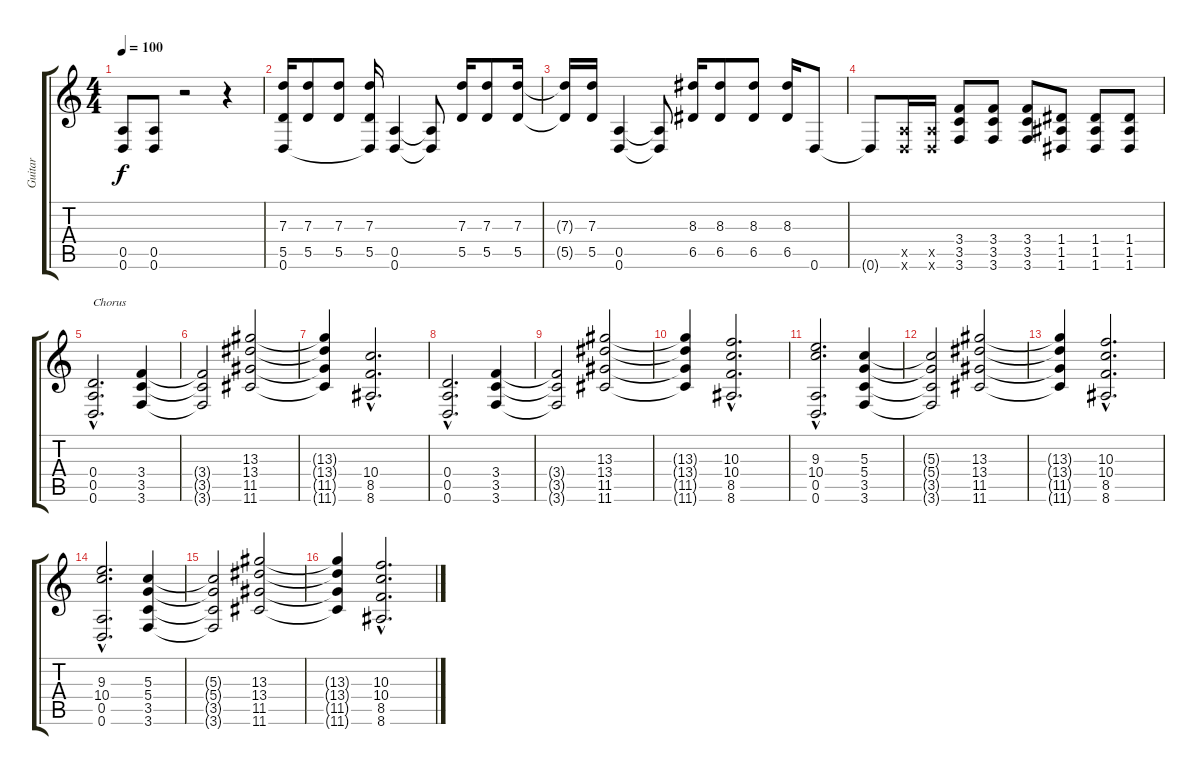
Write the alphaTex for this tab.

\track ("Guitar" "Guitar") {instrument distortionguitar}
\staff {score tabs}
\tuning (E4 B3 G3 D3 A2 D2) {hide}
\ts (4 4)
\tempo 100
\clef g2
\ks c
(0.5 0.6).8{dy f} (0.5 0.6).8 r.2 r.4 |
(7.3 5.5 0.6).16 (7.3 5.5).8 (7.3 5.5).8 (7.3 5.5 0.6{t}).16 (0.5 0.6).4 (0.5{t} 0.6{t}).8 (7.3 5.5).16 (7.3 5.5).8 (7.3 5.5).16 |
(7.3{t} 5.5{t}).16 (7.3 5.5).16 (0.5 0.6).4 (0.5{t} 0.6{t}).8 (8.3 6.5).16 (8.3 6.5).8 (8.3 6.5).8 (8.3 6.5).16 0.6.8 |
0.6{t}.8 (0.5{x} 0.6{x}).16 (0.5{x} 0.6{x}).16 (3.4 3.5 3.6).8 (3.4 3.5 3.6).8 (3.4 3.5 3.6).8 (1.4 1.5 1.6).8 (1.4 1.5 1.6).8 (1.4 1.5 1.6).8 |
(0.4{hac} 0.5{hac} 0.6{hac}).2{d txt "Chorus"} (3.4 3.5 3.6).4 |
(3.4{t} 3.5{t} 3.6{t}).2 (13.3 13.4 11.5 11.6).2 |
(13.3{t} 13.4{t} 11.5{t} 11.6{t}).4 (10.4{hac} 8.5{hac} 8.6{hac}).2{d} |
(0.4{hac} 0.5{hac} 0.6{hac}).2{d} (3.4 3.5 3.6).4 |
(3.4{t} 3.5{t} 3.6{t}).2 (13.3 13.4 11.5 11.6).2 |
(13.3{t} 13.4{t} 11.5{t} 11.6{t}).4 (10.3{hac} 10.4{hac} 8.5{hac} 8.6{hac}).2{d} |
(9.3{hac} 10.4{hac} 0.5{hac} 0.6{hac}).2{d} (5.3 5.4 3.5 3.6).4 |
(5.3{t} 5.4{t} 3.5{t} 3.6{t}).2 (13.3 13.4 11.5 11.6).2 |
(13.3{t} 13.4{t} 11.5{t} 11.6{t}).4 (10.3{hac} 10.4{hac} 8.5{hac} 8.6{hac}).2{d} |
(9.3{hac} 10.4{hac} 0.5{hac} 0.6{hac}).2{d} (5.3 5.4 3.5 3.6).4 |
(5.3{t} 5.4{t} 3.5{t} 3.6{t}).2 (13.3 13.4 11.5 11.6).2 |
(13.3{t} 13.4{t} 11.5{t} 11.6{t}).4 (10.3{hac} 10.4{hac} 8.5{hac} 8.6{hac}).2{d}
